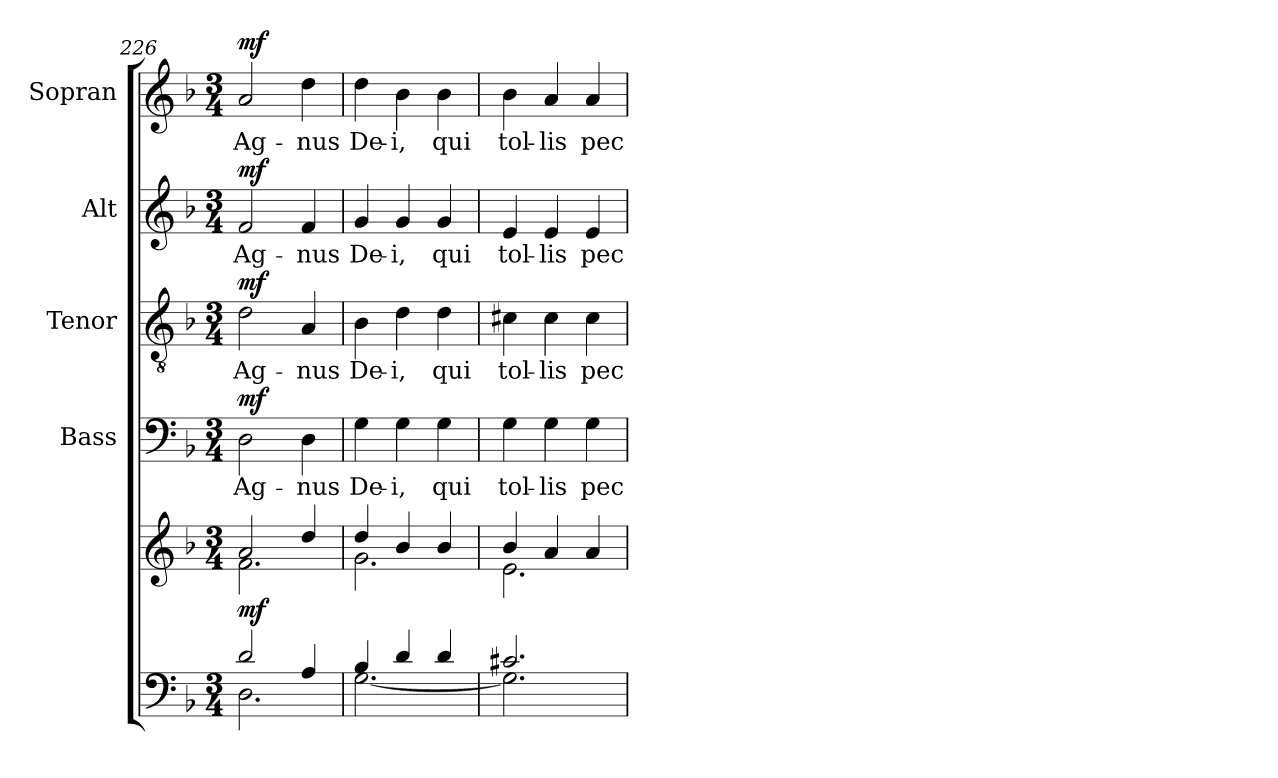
**kern	**kern	**dynam	**kern	**text	**dynam	**kern	**text	**dynam	**kern	**text	**dynam	**kern	**text	**dynam
*part5	*part5	*part5	*part4	*part4	*part4	*part3	*part3	*part3	*part2	*part2	*part2	*part1	*part1	*part1
*staff6	*staff5	*staff5/6	*staff4	*staff4	*staff4	*staff3	*staff3	*staff3	*staff2	*staff2	*staff2	*staff1	*staff1	*staff1
*	*	*	*I"Bass	*	*	*I"Tenor	*	*	*I"Alt	*	*	*I"Sopran	*	*
*	*	*	*I'B.	*	*	*I'T.	*	*	*I'A.	*	*	*I'S.	*	*
!!LO:PB:g=z
*clefF4	*clefG2	*	*clefF4	*	*	*clefGv2	*	*	*clefG2	*	*	*clefG2	*	*
*k[b-]	*k[b-]	*	*k[b-]	*	*	*k[b-]	*	*	*k[b-]	*	*	*k[b-]	*	*
*F:	*F:	*	*F:	*	*	*F:	*	*	*F:	*	*	*F:	*	*
*M3/4	*M3/4	*	*M3/4	*	*	*M3/4	*	*	*M3/4	*	*	*M3/4	*	*
=226	=226	=226	=226	=226	=226	=226	=226	=226	=226	=226	=226	=226	=226	=226
*^	*^	*	*	*	*	*	*	*	*	*	*	*	*	*
!	!	!	!	!LO:DY:b	!	!LO:LY:b	!LO:DY:a	!	!LO:LY:b	!LO:DY:a	!	!LO:LY:b	!LO:DY:a	!	!LO:LY:b	!LO:DY:a
2d/	2.D\	2a/	2.f\	mf	2D\	Ag-	mf	2d\	Ag-	mf	2f/	Ag-	mf	2a/	Ag-	mf
!	!	!	!	!	!	!LO:LY:b	!	!	!LO:LY:b	!	!	!LO:LY:b	!	!	!LO:LY:b	!
4A/	.	4dd/	.	.	4D\	-nus	.	4A/	-nus	.	4f/	-nus	.	4dd\	-nus	.
=227	=227	=227	=227	=227	=227	=227	=227	=227	=227	=227	=227	=227	=227	=227	=227	=227
!	!	!	!	!	!	!LO:LY:b	!	!	!LO:LY:b	!	!	!LO:LY:b	!	!	!LO:LY:b	!
4B-/	[<2.G\	4dd/	2.g\	.	4G\	De-	.	4B-\	De-	.	4g/	De-	.	4dd\	De-	.
!	!	!	!	!	!	!LO:LY:b	!	!	!LO:LY:b	!	!	!LO:LY:b	!	!	!LO:LY:b	!
4d/	.	4b-/	.	.	4G\	-i,	.	4d\	-i,	.	4g/	-i,	.	4b-\	-i,	.
!	!	!	!	!	!	!LO:LY:b	!	!	!LO:LY:b	!	!	!LO:LY:b	!	!	!LO:LY:b	!
4d/	.	4b-/	.	.	4G\	qui	.	4d\	qui	.	4g/	qui	.	4b-\	qui	.
=228	=228	=228	=228	=228	=228	=228	=228	=228	=228	=228	=228	=228	=228	=228	=228	=228
!	!	!	!	!	!	!LO:LY:b	!	!	!LO:LY:b	!	!	!LO:LY:b	!	!	!LO:LY:b	!
2.c#X/	2.G\]	4b-/	2.e\	.	4G\	tol-	.	4c#X\	tol-	.	4e/	tol-	.	4b-\	tol-	.
!	!	!	!	!	!	!LO:LY:b	!	!	!LO:LY:b	!	!	!LO:LY:b	!	!	!LO:LY:b	!
.	.	4a/	.	.	4G\	-lis	.	4c#\	-lis	.	4e/	-lis	.	4a/	-lis	.
!	!	!	!	!	!	!LO:LY:b	!	!	!LO:LY:b	!	!	!LO:LY:b	!	!	!LO:LY:b	!
.	.	4a/	.	.	4G\	pec-	.	4c#\	pec-	.	4e/	pec-	.	4a/	pec-	.
*v	*v	*	*	*	*	*	*	*	*	*	*	*	*	*	*	*
*	*v	*v	*	*	*	*	*	*	*	*	*	*	*	*	*
=	=	=	=	=	=	=	=	=	=	=	=	=	=	=
*-	*-	*-	*-	*-	*-	*-	*-	*-	*-	*-	*-	*-	*-	*-
